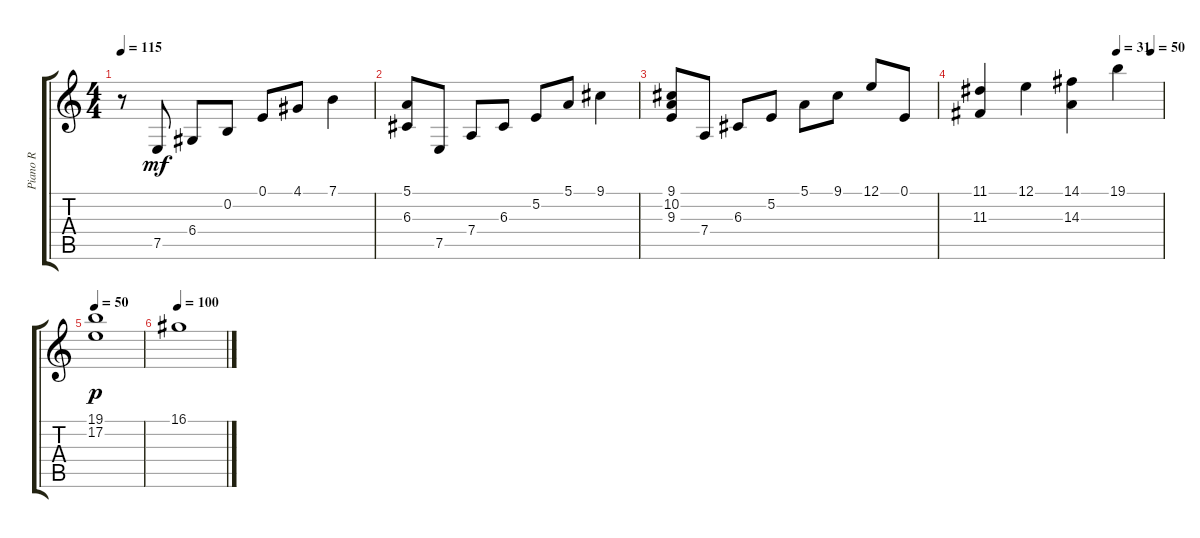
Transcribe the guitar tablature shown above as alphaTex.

\track ("Piano R" "Piano R") {instrument acousticgrandpiano}
\staff {score tabs}
\tuning (E4 B3 G3 D3 A2 E2) {hide}
\ts (4 4)
\tempo 115
\clef g2
\ks c
r.8{dy mf} 7.5.8 6.4.8 0.2.8 0.1.8 4.1.8 7.1.4 |
(5.1 6.3).8 7.5.8 7.4.8 6.3.8 5.2.8 5.1.8 9.1.4 |
(9.1 10.2 9.3).8 7.4.8 6.3.8 5.2.8 5.1.8 9.1.8 12.1.8 0.1.8 |
\tempo (31 0.75)
\tempo (50 0.9375)
(11.1 11.3).4 12.1.4 (14.1 14.3).4 19.1.4 |
\tempo 50
(19.1 17.2).1{dy p} |
\tempo 100
16.1.1
